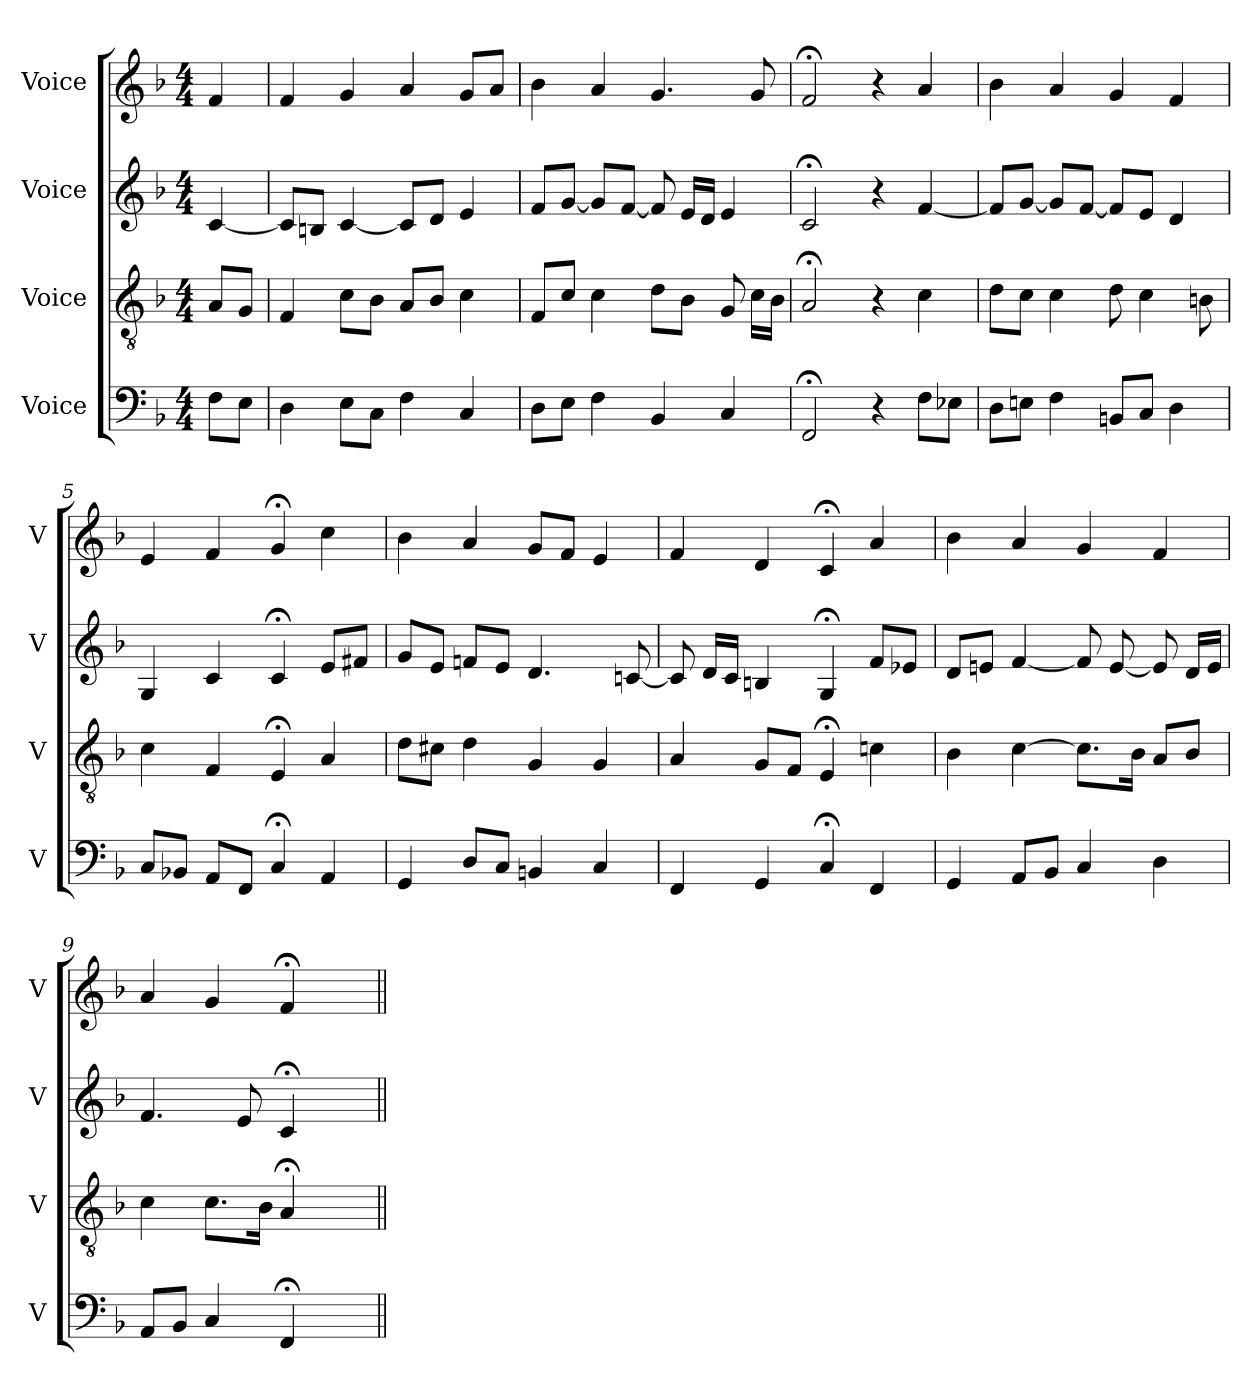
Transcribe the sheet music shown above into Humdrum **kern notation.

**kern	**kern	**kern	**kern
*part4	*part3	*part2	*part1
*staff4	*staff3	*staff2	*staff1
*I"Voice	*I"Voice	*I"Voice	*I"Voice
*I'V	*I'V	*I'V	*I'V
*clefF4	*clefGv2	*clefG2	*clefG2
*k[b-]	*k[b-]	*k[b-]	*k[b-]
*M4/4	*M4/4	*M4/4	*M4/4
*MM100	*MM100	*MM100	*MM100
=	=	=	=
8F\L	8A/L	[4c/	4f/
8E\J	8G/J	.	.
=1	=1	=1	=1
4D\	4F/	8c/L]	4f/
.	.	8Bn/J	.
8E\L	8c\L	[4c/	4g/
8C\J	8B-\J	.	.
4F\	8A/L	8c/L]	4a/
.	8B-/J	8d/J	.
4C/	4c\	4e/	8g/L
.	.	.	8a/J
=2	=2	=2	=2
8D\L	8F/L	8f/L	4b-\
8E\J	8c/J	[8g/J	.
4F\	4c\	8g/L]	4a/
.	.	[8f/J	.
4BB-/	8d\L	8f/]	4.g/
.	8B-\J	16e/LL	.
.	.	16d/JJ	.
4C/	8G/	4e/	.
.	16c\LL	.	8g/
.	16B-\JJ	.	.
=3	=3	=3	=3
2FF;/	2A;/	2c;/	2f;/
4r	4r	4r	4r
8F\L	4c\	[4f/	4a/
8E-X\J	.	.	.
=4	=4	=4	=4
8D\L	8d\L	8f/L]	4b-\
8En\J	8c\J	[8g/J	.
4F\	4c\	8g/L]	4a/
.	.	[8f/J	.
8BBn/L	8d\	8f/L]	4g/
8C/J	4c\	8e/J	.
4D\	.	4d/	4f/
.	8Bn\	.	.
!!LO:LB:g=z
=5	=5	=5	=5
8C/L	4c\	4G/	4e/
8BB-X/J	.	.	.
8AA/L	4F/	4c/	4f/
8FF/J	.	.	.
4C;/	4E;/	4c;/	4g;/
4AA/	4A/	8e/L	4cc\
.	.	8f#X/J	.
=6	=6	=6	=6
4GG/	8d\L	8g/L	4b-\
.	8c#X\J	8e/J	.
8D/L	4d\	8fn/L	4a/
8C/J	.	8e/J	.
4BBn/	4G/	4.d/	8g/L
.	.	.	8f/J
4C/	4G/	.	4e/
.	.	[8cn/	.
=7	=7	=7	=7
4FF/	4A/	8c/]	4f/
.	.	16d/LL	.
.	.	16c/JJ	.
4GG/	8G/L	4Bn/	4d/
.	8F/J	.	.
4C;/	4E;/	4G;/	4c;/
4FF/	4cn\	8f/L	4a/
.	.	8e-X/J	.
=8	=8	=8	=8
4GG/	4B-\	8d/L	4b-\
.	.	8en/J	.
8AA/L	[4c\	[4f/	4a/
8BB-/J	.	.	.
4C/	8.c\L]	8f/]	4g/
.	.	[8e/	.
.	16B-\Jk	.	.
4D\	8A/L	8e/]	4f/
.	8B-/J	16d/LL	.
.	.	16e/JJ	.
!!LO:LB:g=z
=9	=9	=9	=9
8AA/L	4c\	4.f/	4a/
8BB-/J	.	.	.
4C/	8.c\L	.	4g/
.	.	8e/	.
.	16B-\Jk	.	.
4FF;/	4A;/	4c;/	4f;/
4ryy	4ryy	4ryy	4ryy
=||	=||	=||	=||
*-	*-	*-	*-
